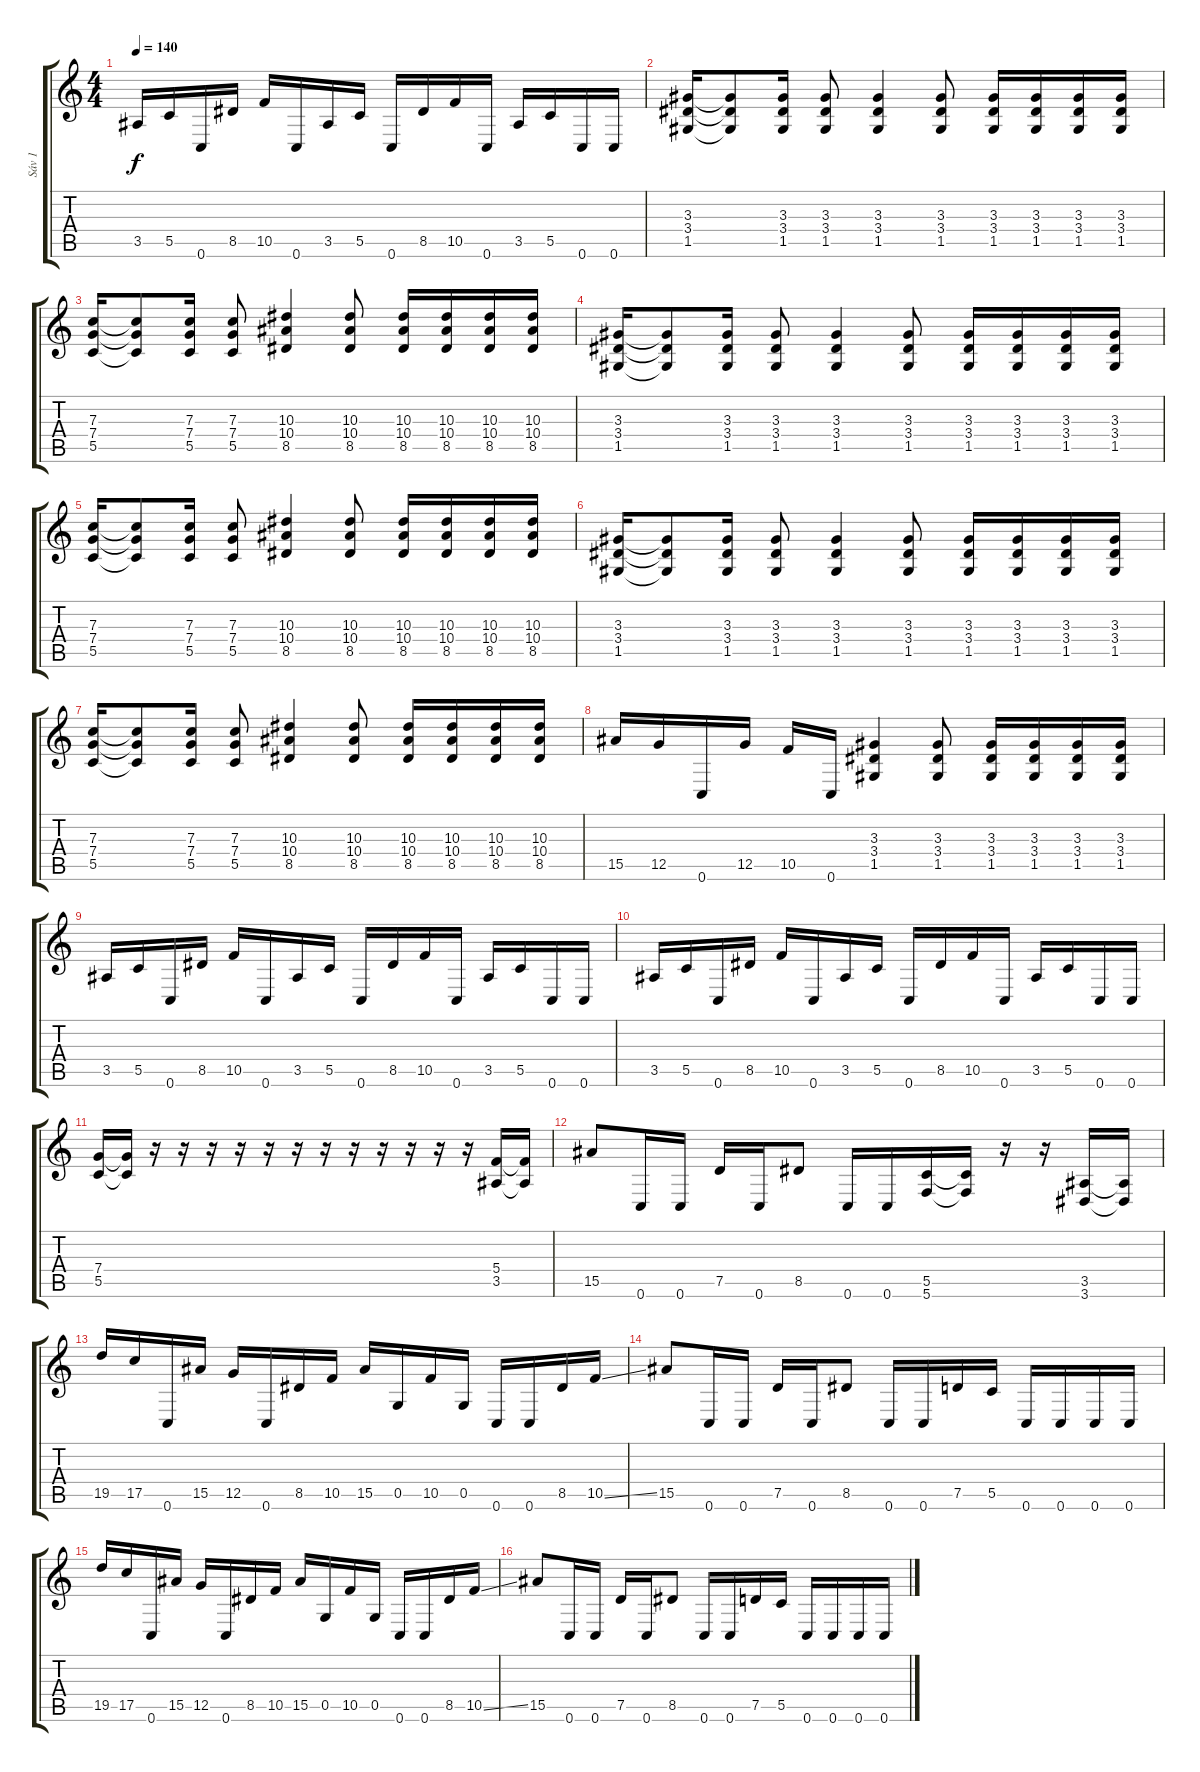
\track ("Sáv 1" "Sáv 1") {instrument distortionguitar}
\staff {score tabs}
\tuning (D4 A3 F3 C3 G2 C2) {hide}
\ts (4 4)
\tempo 140
\clef g2
\ks c
3.5.16{dy f} 5.5.16 0.6.16 8.5.16 10.5.16 0.6.16 3.5.16 5.5.16 0.6.16 8.5.16 10.5.16 0.6.16 3.5.16 5.5.16 0.6.16 0.6.16 |
(3.3 3.4 1.5).16 (3.3{t} 3.4{t} 1.5{t}).8 (3.3 3.4 1.5).16 (3.3 3.4 1.5).8 (3.3 3.4 1.5).4 (3.3 3.4 1.5).8 (3.3 3.4 1.5).16 (3.3 3.4 1.5).16 (3.3 3.4 1.5).16 (3.3 3.4 1.5).16 |
(7.3 7.4 5.5).16 (7.3{t} 7.4{t} 5.5{t}).8 (7.3 7.4 5.5).16 (7.3 7.4 5.5).8 (10.3 10.4 8.5).4 (10.3 10.4 8.5).8 (10.3 10.4 8.5).16 (10.3 10.4 8.5).16 (10.3 10.4 8.5).16 (10.3 10.4 8.5).16 |
(3.3 3.4 1.5).16 (3.3{t} 3.4{t} 1.5{t}).8 (3.3 3.4 1.5).16 (3.3 3.4 1.5).8 (3.3 3.4 1.5).4 (3.3 3.4 1.5).8 (3.3 3.4 1.5).16 (3.3 3.4 1.5).16 (3.3 3.4 1.5).16 (3.3 3.4 1.5).16 |
(7.3 7.4 5.5).16 (7.3{t} 7.4{t} 5.5{t}).8 (7.3 7.4 5.5).16 (7.3 7.4 5.5).8 (10.3 10.4 8.5).4 (10.3 10.4 8.5).8 (10.3 10.4 8.5).16 (10.3 10.4 8.5).16 (10.3 10.4 8.5).16 (10.3 10.4 8.5).16 |
(3.3 3.4 1.5).16 (3.3{t} 3.4{t} 1.5{t}).8 (3.3 3.4 1.5).16 (3.3 3.4 1.5).8 (3.3 3.4 1.5).4 (3.3 3.4 1.5).8 (3.3 3.4 1.5).16 (3.3 3.4 1.5).16 (3.3 3.4 1.5).16 (3.3 3.4 1.5).16 |
(7.3 7.4 5.5).16 (7.3{t} 7.4{t} 5.5{t}).8 (7.3 7.4 5.5).16 (7.3 7.4 5.5).8 (10.3 10.4 8.5).4 (10.3 10.4 8.5).8 (10.3 10.4 8.5).16 (10.3 10.4 8.5).16 (10.3 10.4 8.5).16 (10.3 10.4 8.5).16 |
15.5.16 12.5.16 0.6.16 12.5.16 10.5.16 0.6.16 (3.3 3.4 1.5).4 (3.3 3.4 1.5).8 (3.3 3.4 1.5).16 (3.3 3.4 1.5).16 (3.3 3.4 1.5).16 (3.3 3.4 1.5).16 |
3.5.16 5.5.16 0.6.16 8.5.16 10.5.16 0.6.16 3.5.16 5.5.16 0.6.16 8.5.16 10.5.16 0.6.16 3.5.16 5.5.16 0.6.16 0.6.16 |
3.5.16 5.5.16 0.6.16 8.5.16 10.5.16 0.6.16 3.5.16 5.5.16 0.6.16 8.5.16 10.5.16 0.6.16 3.5.16 5.5.16 0.6.16 0.6.16 |
(7.4 5.5).16 (7.4{t} 5.5{t}).16 r.16 r.16 r.16 r.16 r.16 r.16 r.16 r.16 r.16 r.16 r.16 r.16 (5.4 3.5).16 (5.4{t} 3.5{t}).16 |
15.5.8 0.6.16 0.6.16 7.5.16 0.6.16 8.5.8 0.6.16 0.6.16 (5.5 5.6).16 (5.5{t} 5.6{t}).16 r.16 r.16 (3.5 3.6).16 (3.5{t} 3.6{t}).16 |
19.5.16 17.5.16 0.6.16 15.5.16 12.5.16 0.6.16 8.5.16 10.5.16 15.5.16 0.5.16 10.5.16 0.5.16 0.6.16 0.6.16 8.5.16 10.5{ss}.16 |
15.5.8 0.6.16 0.6.16 7.5.16 0.6.16 8.5.8 0.6.16 0.6.16 7.5.16 5.5.16 0.6.16 0.6.16 0.6.16 0.6.16 |
19.5.16 17.5.16 0.6.16 15.5.16 12.5.16 0.6.16 8.5.16 10.5.16 15.5.16 0.5.16 10.5.16 0.5.16 0.6.16 0.6.16 8.5.16 10.5{ss}.16 |
15.5.8 0.6.16 0.6.16 7.5.16 0.6.16 8.5.8 0.6.16 0.6.16 7.5.16 5.5.16 0.6.16 0.6.16 0.6.16 0.6.16
